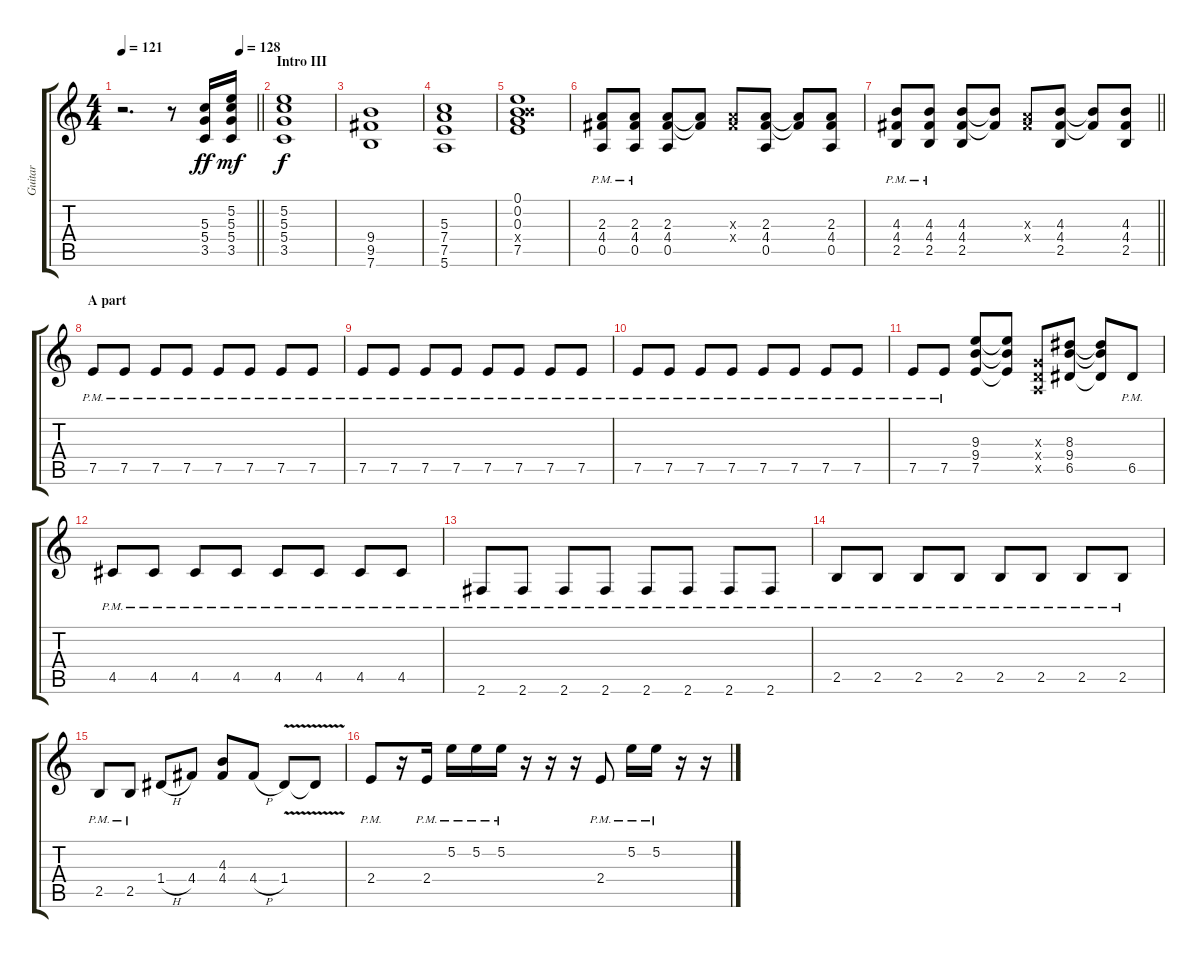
\track ("Guitar" "Guitar") {instrument distortionguitar}
\staff {score tabs}
\tuning (E4 B3 G3 D3 A2 E2) {hide}
\ts (4 4)
\tempo 121
\tempo (128 0.875)
\clef g2
\barLineRight lightlight
\ks c
r.2{d dy f} r.8 (5.3 5.4 3.5).16{dy ff volume 12 instrument distortionguitar} (5.2 5.3 5.4 3.5).16{dy mf} |
\section ("" "Intro III")
(5.2 5.3 5.4 3.5).1{dy f} |
(9.4 9.5 7.6).1 |
(5.3 7.4 7.5 5.6).1 |
(0.1 0.2 0.3 9.4{x} 7.5).1 |
(2.3{pm} 4.4{pm} 0.5{pm}).8 (2.3{pm} 4.4{pm} 0.5{pm}).8 (2.3 4.4 0.5).8 (2.3{t} 4.4{t}).8 (2.3{x} 4.4{x}).8 (2.3 4.4 0.5).8 (2.3{t} 4.4{t}).8 (2.3 4.4 0.5).8 |
\barLineRight lightlight
(4.3{pm} 4.4{pm} 2.5{pm}).8 (4.3{pm} 4.4{pm} 2.5{pm}).8 (4.3 4.4 2.5).8 (4.3{t} 4.4{t}).8 (2.3{x} 4.4{x}).8 (4.3 4.4 2.5).8 (4.3{t} 4.4{t}).8 (4.3 4.4 2.5).8 |
\section ("" "A part")
7.5{pm}.8 7.5{pm}.8 7.5{pm}.8 7.5{pm}.8 7.5{pm}.8 7.5{pm}.8 7.5{pm}.8 7.5{pm}.8 |
7.5{pm}.8 7.5{pm}.8 7.5{pm}.8 7.5{pm}.8 7.5{pm}.8 7.5{pm}.8 7.5{pm}.8 7.5{pm}.8 |
7.5{pm}.8 7.5{pm}.8 7.5{pm}.8 7.5{pm}.8 7.5{pm}.8 7.5{pm}.8 7.5{pm}.8 7.5{pm}.8 |
7.5{pm}.8 7.5{pm}.8 (9.3 9.4 7.5).8 (9.3{t} 9.4{t} 7.5{t}).8 (0.3{x} 0.4{x} 0.5{x}).8 (8.3 9.4 6.5).8 (8.3{t} 9.4{t} 6.5{t}).8 6.5{pm}.8 |
4.5{pm}.8 4.5{pm}.8 4.5{pm}.8 4.5{pm}.8 4.5{pm}.8 4.5{pm}.8 4.5{pm}.8 4.5{pm}.8 |
2.6{pm}.8 2.6{pm}.8 2.6{pm}.8 2.6{pm}.8 2.6{pm}.8 2.6{pm}.8 2.6{pm}.8 2.6{pm}.8 |
2.5{pm}.8 2.5{pm}.8 2.5{pm}.8 2.5{pm}.8 2.5{pm}.8 2.5{pm}.8 2.5{pm}.8 2.5{pm}.8 |
2.5{pm}.8 2.5{pm}.8 1.4{h}.8 4.4.8 (4.3 4.4).8 4.4{h}.8 1.4{v}.8 1.4{t}.8 |
2.4{pm}.8{volume 10} r.16 2.4{pm}.16 5.2{pm}.16 5.2{pm}.16 5.2{pm}.16 r.16 r.16 r.16 2.4{pm}.8 5.2{pm}.16 5.2{pm}.16 r.16 r.16
